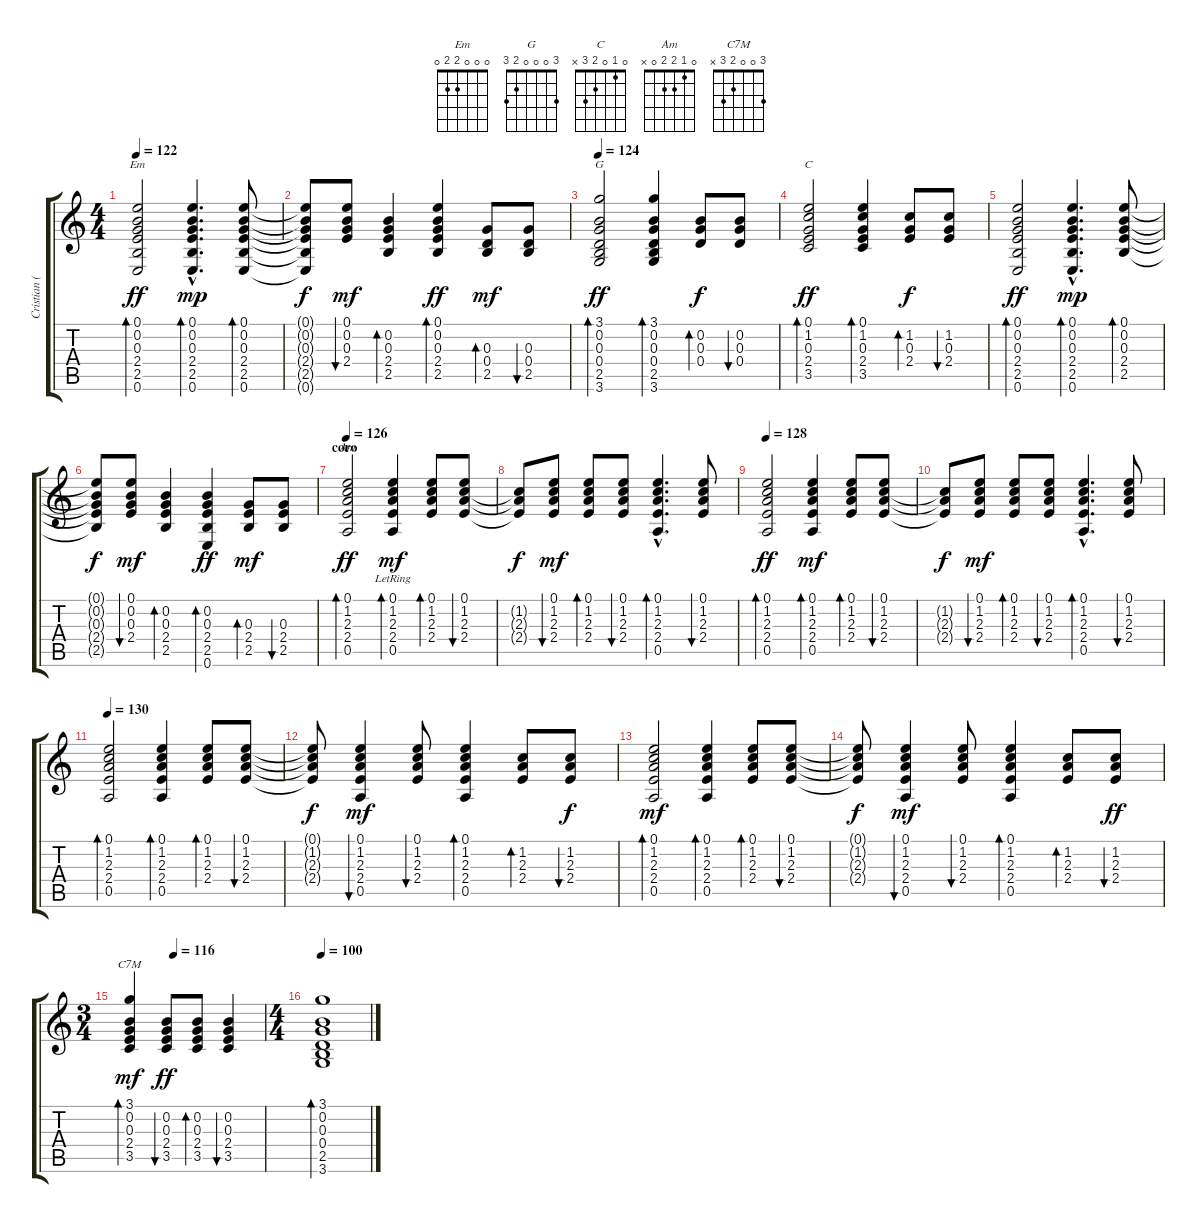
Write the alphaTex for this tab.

\track ("Cristian (guitarra)" "Cristian (") {instrument acousticguitarsteel}
\staff {score tabs}
\tuning (E4 B3 G3 D3 A2 E2) {hide}
\chord ("Em" 0 0 0 2 2 0)
\chord ("G" 3 0 0 0 2 3)
\chord ("C" 0 1 0 2 3 x)
\chord ("Am" 0 1 2 2 0 x)
\chord ("C7M" 3 0 0 2 3 x)
\ts (4 4)
\tempo 122
\clef g2
\ks c
(0.1 0.2 0.3 2.4 2.5 0.6).2{bd 120 ch "Em" dy ff} (0.1{hac} 0.2{hac} 0.3{hac} 2.4{hac} 2.5{hac} 0.6{hac}).4{d bd 60 dy mp} (0.1 0.2 0.3 2.4 2.5 0.6).8{bd 60} |
(0.1{t} 0.2{t} 0.3{t} 2.4{t} 2.5{t} 0.6{t}).8{dy f} (0.1 0.2 0.3 2.4).8{bu 30 dy mf} (0.2 0.3 2.4 2.5).4{bd 60} (0.1 0.2 0.3 2.4 2.5).4{bd 60 dy ff} (0.3 0.4 2.5).8{bd 60 dy mf} (0.3 0.4 2.5).8{bu 60} |
\tempo 124
(3.1 0.2 0.3 0.4 2.5 3.6).2{bd 120 ch "G" dy ff} (3.1 0.2 0.3 0.4 2.5 3.6).4{bd 120} (0.2 0.3 0.4).8{bd 120 dy f} (0.2 0.3 0.4).8{bu 120} |
(0.1 1.2 0.3 2.4 3.5).2{bd 120 ch "C" dy ff} (0.1 1.2 0.3 2.4 3.5).4{bd 120} (1.2 0.3 2.4).8{bd 120 dy f} (1.2 0.3 2.4).8{bu 30} |
(0.1 0.2 0.3 2.4 2.5 0.6).2{bd 60 dy ff} (0.1{hac} 0.2{hac} 0.3{hac} 2.4{hac} 2.5{hac} 0.6{hac}).4{d bd 60 dy mp} (0.1 0.2 0.3 2.4 2.5).8{bd 60} |
(0.1{t} 0.2{t} 0.3{t} 2.4{t} 2.5{t}).8{dy f} (0.1 0.2 0.3 2.4).8{bu 30 dy mf} (0.2 0.3 2.4 2.5).4{bd 60} (0.2 0.3 2.4 2.5 0.6).4{bd 60 dy ff} (0.3 2.4 2.5).8{bd 60 dy mf} (0.3 2.4 2.5).8{bu 60} |
\section ("" "coro")
\tempo 126
(0.1 1.2 2.3 2.4 0.5).2{bd 120 ch "Am" dy ff} (0.1 1.2 2.3 2.4 0.5{lr}).4{bd 60 dy mf} (0.1 1.2 2.3 2.4).8{bd 30} (0.1 1.2 2.3 2.4).8{bu 30} |
(1.2{t} 2.3{t} 2.4{t}).8{dy f} (0.1 1.2 2.3 2.4).8{bu 30 dy mf} (0.1 1.2 2.3 2.4).8{bd 30} (0.1 1.2 2.3 2.4).8{bu 30} (0.1{hac} 1.2{hac} 2.3{hac} 2.4{hac} 0.5{hac}).4{d bd 60} (0.1 1.2 2.3 2.4).8{bu 30} |
\tempo 128
(0.1 1.2 2.3 2.4 0.5).2{bd 120 dy ff} (0.1 1.2 2.3 2.4 0.5).4{bd 60 dy mf} (0.1 1.2 2.3 2.4).8{bd 30} (0.1 1.2 2.3 2.4).8{bu 30} |
(1.2{t} 2.3{t} 2.4{t}).8{dy f} (0.1 1.2 2.3 2.4).8{bu 30 dy mf} (0.1 1.2 2.3 2.4).8{bd 30} (0.1 1.2 2.3 2.4).8{bu 30} (0.1{hac} 1.2{hac} 2.3{hac} 2.4{hac} 0.5{hac}).4{d bd 60} (0.1 1.2 2.3 2.4).8{bu 30} |
\tempo 130
(0.1 1.2 2.3 2.4 0.5).2{bd 60} (0.1 1.2 2.3 2.4 0.5).4{bd 60} (0.1 1.2 2.3 2.4).8{bd 30} (0.1 1.2 2.3 2.4).8{bu 30} |
(0.1{t} 1.2{t} 2.3{t} 2.4{t}).8{dy f} (0.1 1.2 2.3 2.4 0.5).4{bu 30 dy mf} (0.1 1.2 2.3 2.4).8{bu 30} (0.1 1.2 2.3 2.4 0.5).4{bd 60} (1.2 2.3 2.4).8{bd 30} (1.2 2.3 2.4).8{bu 30 dy f} |
(0.1 1.2 2.3 2.4 0.5).2{bd 60 dy mf} (0.1 1.2 2.3 2.4 0.5).4{bd 60} (0.1 1.2 2.3 2.4).8{bd 30} (0.1 1.2 2.3 2.4).8{bu 30} |
(0.1{t} 1.2{t} 2.3{t} 2.4{t}).8{dy f} (0.1 1.2 2.3 2.4 0.5).4{bu 30 dy mf} (0.1 1.2 2.3 2.4).8{bu 30} (0.1 1.2 2.3 2.4 0.5).4{bd 60} (1.2 2.3 2.4).8{bd 30} (1.2 2.3 2.4).8{bu 30 dy ff} |
\ts (3 4)
\tempo (116 0.3333333333333333)
(3.1 0.2 0.3 2.4 3.5).4{bd 60 ch "C7M" dy mf} (0.2 0.3 2.4 3.5).8{bu 60 dy ff} (0.2 0.3 2.4 3.5).8{bd 30} (0.2 0.3 2.4 3.5).4{bu 60} |
\ts (4 4)
\tempo 100
(3.1 0.2 0.3 0.4 2.5 3.6).1{bd 60}
